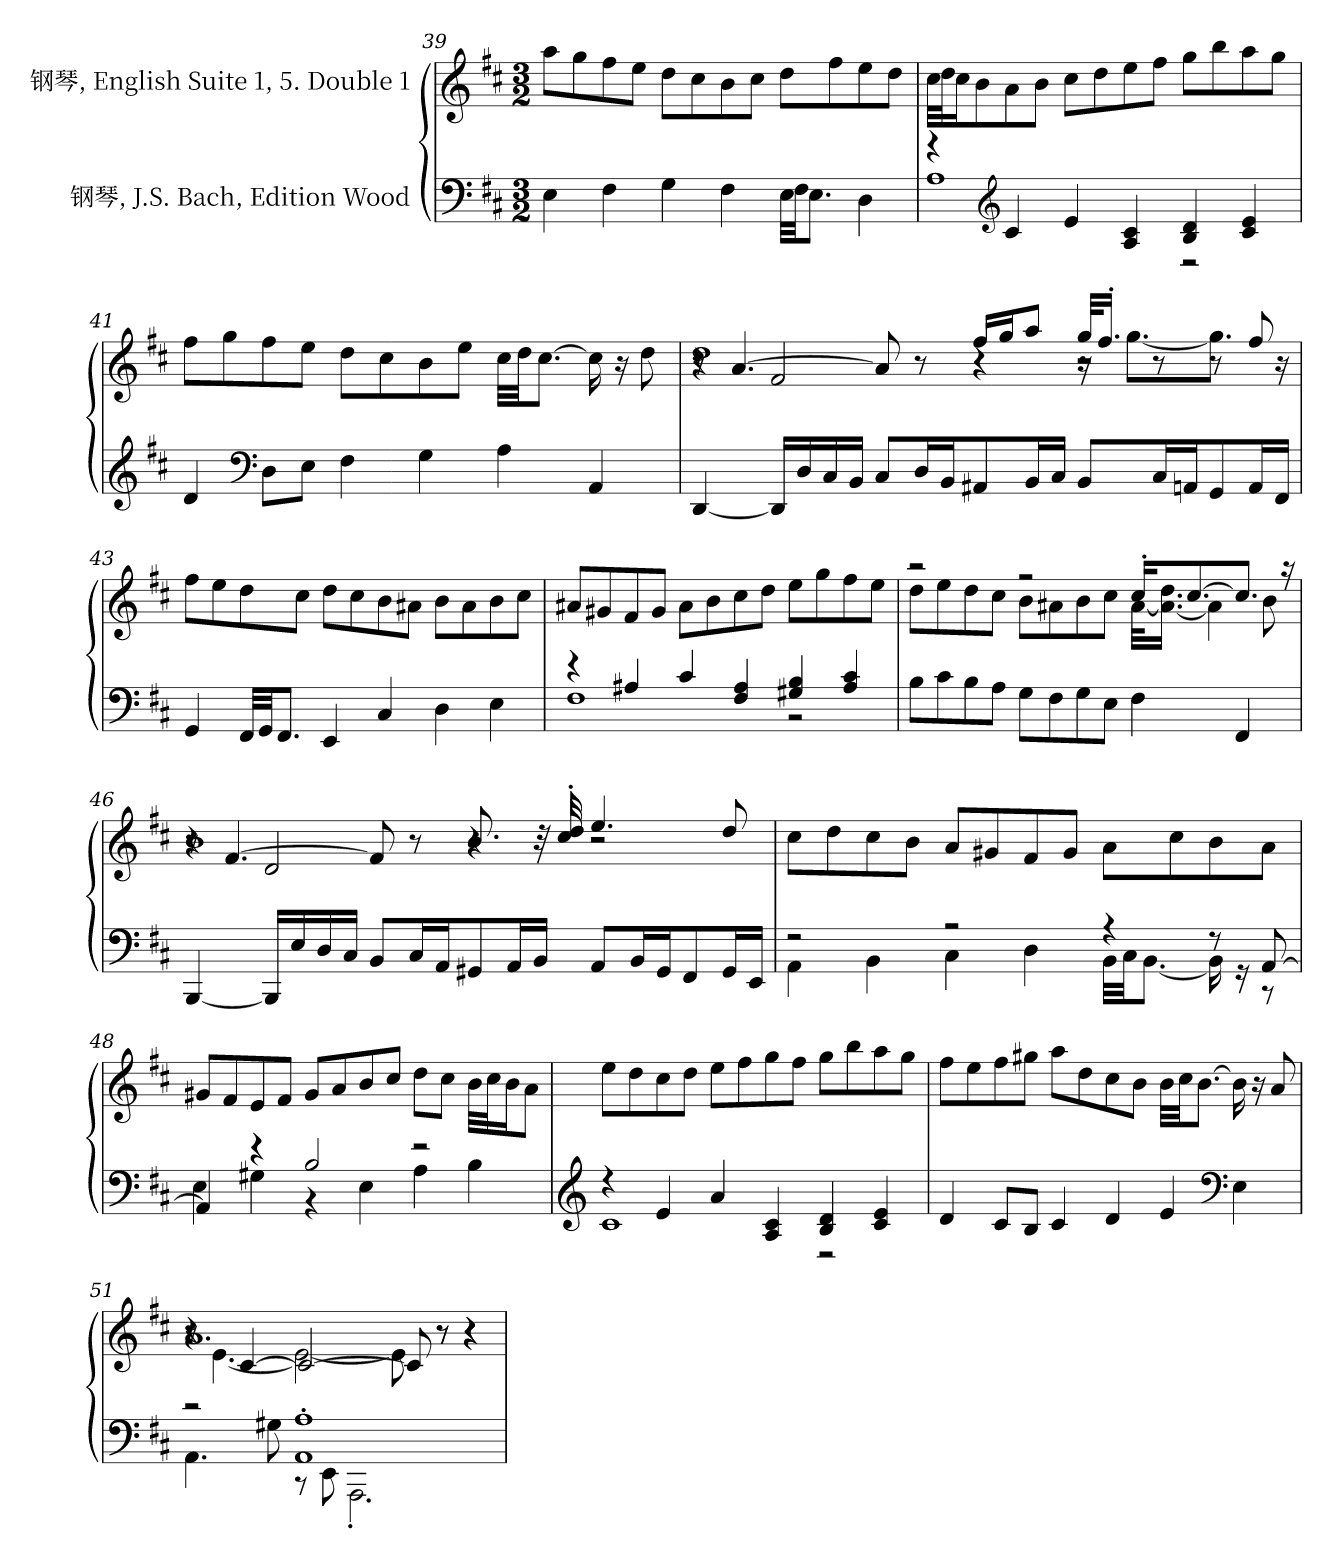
**kern	**kern
*part2	*part1
*staff2	*staff1
*I"钢琴, J.S. Bach, Edition Wood	*I"钢琴, English Suite 1, 5. Double 1
!!LO:LB:g=z
*clefF4	*clefG2
*k[f#c#]	*k[f#c#]
*M3/2	*M3/2
=39	=39
4E\	8aa\L
.	8gg\
4F#\	8ff#\
.	8ee\J
4G\	8dd\L
.	8cc#\
4F#\	8b\
.	8cc#\J
32E\LLL	8dd\L
32F#\JJ	.
8.E\J	.
.	8ff#\
4D\	8ee\
.	8dd\J
=40	=40
*^	*
4r	1A	32cc#\LLL
.	.	32dd\J
.	.	16cc#\J
.	.	8b\
*clefG2	*	*
4c#/	.	8a\
.	.	8b\J
4e/	.	8cc#\L
.	.	8dd\
4A/ 4c#/	.	8ee\
.	.	8ff#\J
4B/ 4d/	2r	8gg\L
.	.	8bb\
4c#/ 4e/	.	8aa\
.	.	8gg\J
*v	*v	*
=41	=41
4d/	8ff#\L
.	8gg\
*clefF4	*
8D\L	8ff#\
8E\J	8ee\J
4F#\	8dd\L
.	8cc#\
4G\	8b\
.	8ee\J
4A\	32cc#\LLL
.	32dd\JJ
.	[8.cc#\J
4AA/	16cc#\]
.	16r
.	8dd\
!!LO:LB:g=z
=42	=42
*	*^
*	*	*^
[4DD/	4r	1dd	8r
.	.	.	[4.a/
16DD/LL]	2f#/	.	.
16D/	.	.	.
16C#/	.	.	.
16BB/JJ	.	.	.
8C#/L	.	.	8a/]
16D/L	.	.	8r
16BB/J	.	.	.
8AA#X/	16ff#/LL	.	4r
.	16gg/J	.	.
16BB/L	8aa/J	.	.
16C#/JJ	.	.	.
8BB/L	32gg/KLL	16r	2r
.	16.ff#'/JJ	.	.
.	.	[8.gg\L	.
16C#/L	8r	.	.
16AAn/J	.	.	.
8GG/	8r	8.gg\J]	.
16AA/L	8ff#/	.	.
16FF#/JJ	.	16r	.
*	*v	*v	*v
=43	=43
4GG/	8ff#\L
.	8ee\
32FF#/LLL	8dd\
32GG/JJ	.
8.FF#/J	.
.	8cc#\J
4EE/	8dd\L
.	8cc#\
4C#/	8b\
.	8a#X\J
4D\	8b\L
.	8a#\
4E\	8b\
.	8cc#\J
!!LO:LB:g=z
=44	=44
*^	*
4r	1F#	8a#X/L
.	.	8g#X/
4A#X/	.	8f#/
.	.	8g#/J
4c#/	.	8a#\L
.	.	8b\
4F#/ 4A#/	.	8cc#\
.	.	8dd\J
4G#X/ 4B/	2r	8ee\L
.	.	8gg\
4A#/ 4c#/	.	8ff#\
.	.	8ee\J
*v	*v	*
=45	=45
*	*^
8B\L	2r	8dd\L
8c#\	.	8ee\
8B\	.	8dd\
8A\J	.	8cc#\J
8G\L	2r	8b\L
8F#\	.	8a#X\
8G\	.	8b\
8E\J	.	8cc#\J
4F#\	16cc#'/KL	[32a#\KLL
.	.	16.a#\_ 16.dd\JJ
.	[8.cc#/	.
.	.	4a#\]
4FF#/	8.cc#/J]	.
.	.	8b\
.	16r	.
!!LO:PB:g=z
=46	=46	=46
*	*	*^
[4BBB/	4r	1b	8r
.	.	.	[4.f#/
16BBB/LL]	2d/	.	.
16E/	.	.	.
16D/	.	.	.
16C#/JJ	.	.	.
8BB/L	.	.	8f#/]
16C#/L	.	.	8r
16AA/J	.	.	.
8GG#X/	8.b/	.	4r
16AA/L	.	.	.
16BB/JJ	32r	.	.
.	32cc#/' 32dd/'	.	.
8AA/L	4.ee/	2r	2r
16BB/L	.	.	.
16GG#/J	.	.	.
8FF#/	.	.	.
16GG#/L	8dd/	.	.
16EE/JJ	.	.	.
*	*v	*v	*v
=47	=47
*^	*
2r	4AA\	8cc#\L
.	.	8dd\
.	4BB\	8cc#\
.	.	8b\J
2r	4C#\	8a/L
.	.	8g#X/
.	4D\	8f#/
.	.	8g#/J
4r	32BB\LLL	8a\L
.	32C#\JJ	.
.	[8.BB\J	.
.	.	8cc#\
8r	16BB\]	8b\
.	16r	.
[8AA/	8r	8a\J
!!LO:LB:g=z
=48	=48	=48
4AA/]	4E\	8g#X/L
.	.	8f#/
4r	4G#X\	8e/
.	.	8f#/J
2B/	4r	8g#/L
.	.	8a/
.	4E\	8b/
.	.	8cc#/J
2r	4A\	8dd\L
.	.	8cc#\J
.	4B\	32b\LLL
.	.	32cc#\J
.	.	16b\J
.	.	8a\J
=49	=49	=49
*clefG2	*	*
4r	1c#	8ee\L
.	.	8dd\
4e/	.	8cc#\
.	.	8dd\J
4a/	.	8ee\L
.	.	8ff#\
4A/ 4c#/	.	8gg\
.	.	8ff#\J
4B/ 4d/	2r	8gg\L
.	.	8bb\
4c#/ 4e/	.	8aa\
.	.	8gg\J
*v	*v	*
!!LO:LB:g=z
=50	=50
4d/	8ff#\L
.	8ee\
8c#/L	8ff#\
8B/J	8gg#X\J
4c#/	8aa\L
.	8dd\
4d/	8cc#\
.	8b\J
4e/	32b\LLL
.	32cc#\JJ
.	[8.b\J
*clefF4	*
4E\	16b\]
.	16r
.	8a/
=51	=51
*^	*^
*	*	*	*^
2r	4.AA\	1.a	8r	4r
.	.	.	[4.e\	.
.	.	.	.	[4c#/
.	8G#X\	.	.	.
1AA' 1A'	8r	.	2e\_	2c#/_
.	8EE\	.	.	.
.	2.AAA'\	.	.	.
.	.	.	8e\]	8c#/]
.	.	.	8r	8r
.	.	.	4r	4r
*v	*v	*	*	*
*	*v	*v	*v
=	=
*-	*-
